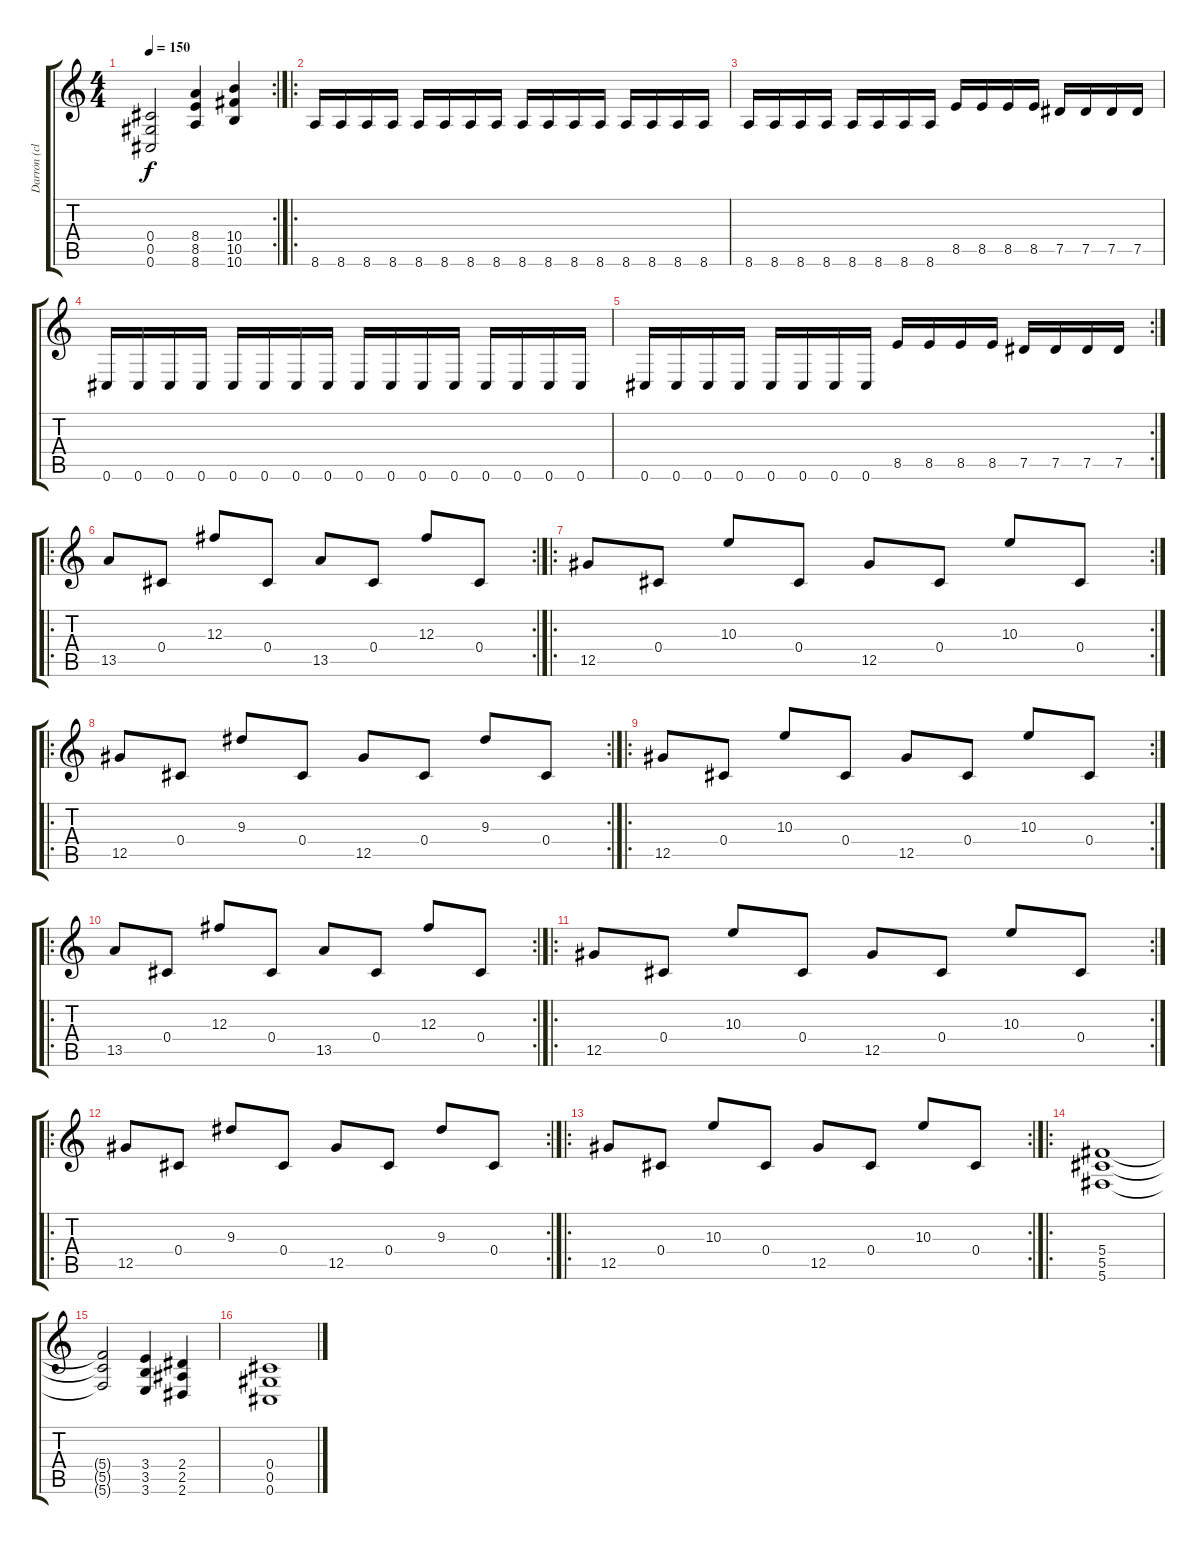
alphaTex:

\track ("Darron (clean sort of)" "Darron (cl") {instrument electricguitarjazz}
\staff {score tabs}
\tuning (Eb4 Bb3 Gb3 Db3 Ab2 Db2) {hide}
\rc 2
\ts (4 4)
\tempo 150
\clef g2
\ks c
(0.4{t} 0.5{t} 0.6{t}).2{dy f} (8.4 8.5 8.6).4 (10.4 10.5 10.6).4 |
\ro
8.6.16 8.6.16 8.6.16 8.6.16 8.6.16 8.6.16 8.6.16 8.6.16 8.6.16 8.6.16 8.6.16 8.6.16 8.6.16 8.6.16 8.6.16 8.6.16 |
8.6.16 8.6.16 8.6.16 8.6.16 8.6.16 8.6.16 8.6.16 8.6.16 8.5.16 8.5.16 8.5.16 8.5.16 7.5.16 7.5.16 7.5.16 7.5.16 |
0.6.16 0.6.16 0.6.16 0.6.16 0.6.16 0.6.16 0.6.16 0.6.16 0.6.16 0.6.16 0.6.16 0.6.16 0.6.16 0.6.16 0.6.16 0.6.16 |
\rc 2
0.6.16 0.6.16 0.6.16 0.6.16 0.6.16 0.6.16 0.6.16 0.6.16 8.5.16 8.5.16 8.5.16 8.5.16 7.5.16 7.5.16 7.5.16 7.5.16 |
\ro
\rc 2
13.5.8 0.4.8 12.3.8 0.4.8 13.5.8 0.4.8 12.3.8 0.4.8 |
\ro
\rc 2
12.5.8 0.4.8 10.3.8 0.4.8 12.5.8 0.4.8 10.3.8 0.4.8 |
\ro
\rc 2
12.5.8 0.4.8 9.3.8 0.4.8 12.5.8 0.4.8 9.3.8 0.4.8 |
\ro
\rc 2
12.5.8 0.4.8 10.3.8 0.4.8 12.5.8 0.4.8 10.3.8 0.4.8 |
\ro
\rc 2
13.5.8 0.4.8 12.3.8 0.4.8 13.5.8 0.4.8 12.3.8 0.4.8 |
\ro
\rc 2
12.5.8 0.4.8 10.3.8 0.4.8 12.5.8 0.4.8 10.3.8 0.4.8 |
\ro
\rc 2
12.5.8 0.4.8 9.3.8 0.4.8 12.5.8 0.4.8 9.3.8 0.4.8 |
\ro
\rc 2
12.5.8 0.4.8 10.3.8 0.4.8 12.5.8 0.4.8 10.3.8 0.4.8 |
\ro
(5.4 5.5 5.6).1 |
(5.4{t} 5.5{t} 5.6{t}).2 (3.4 3.5 3.6).4 (2.4 2.5 2.6).4 |
(0.4 0.5 0.6).1
